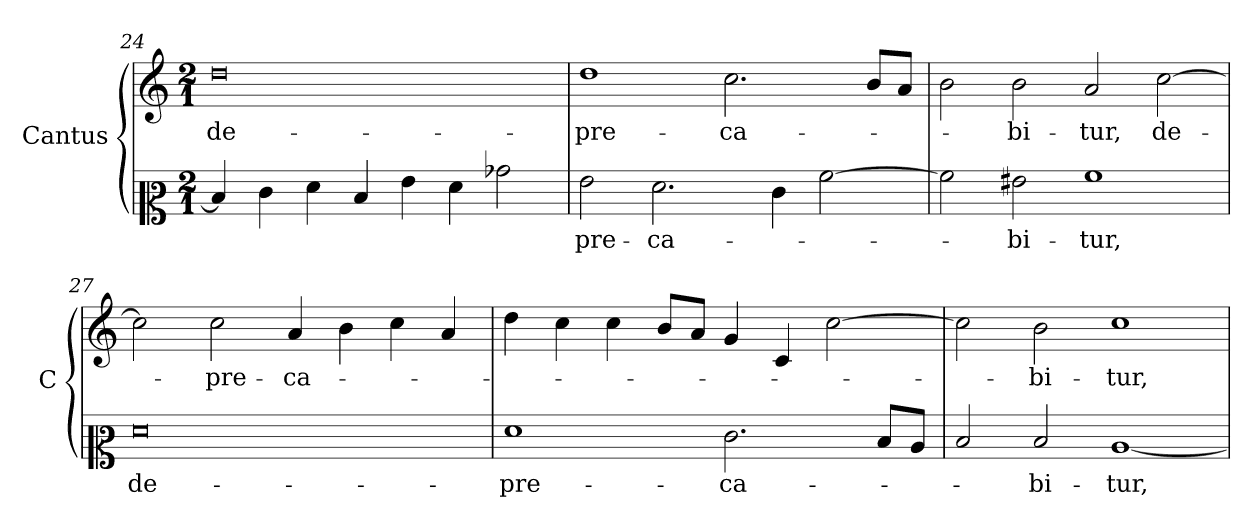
**kern	**text	**kern	**text
*part1	*part1	*part1	*part1
*staff2	*staff2	*staff1	*staff1
*I"Cantus	*	*	*
*I'C	*	*	*
*clefC2	*	*clefG2	*
*k[]	*	*k[]	*
*D:dor	*	*D:dor	*
*M2/1	*	*M2/1	*
=24	=24	=24	=24
4d]	.	0dd	de-
4e	.	.	.
4f	.	.	.
4d	.	.	.
4g	.	.	.
4f	.	.	.
2b-X	.	.	.
=25	=25	=25	=25
2g	-pre-	1dd	-pre-
2.f	-ca-	.	.
.	.	2.cc	-ca-
4e	.	.	.
[2a	.	.	.
.	.	8bL	.
.	.	8aJ	.
=26	=26	=26	=26
2a]	.	2b	.
2g#X	-bi-	2b	-bi-
1a	tur,	2a	-tur,
.	.	[2cc	de-
=27	=27	=27	=27
0f	de-	2cc]	.
.	.	2cc	-pre-
.	.	4a	-ca-
.	.	4b	.
.	.	4cc	.
.	.	4a	.
=28	=28	=28	=28
1f	-pre-	4dd	.
.	.	4cc	.
.	.	4cc	.
.	.	8bL	.
.	.	8aJ	.
2.e	-ca-	4g	.
.	.	4c	.
.	.	[2cc	.
8dL	.	.	.
8cJ	.	.	.
=29	=29	=29	=29
2d	.	2cc]	.
2d	-bi-	2b	-bi-
[1c	-tur,	1cc	-tur,
=	=	=	=
*-	*-	*-	*-
